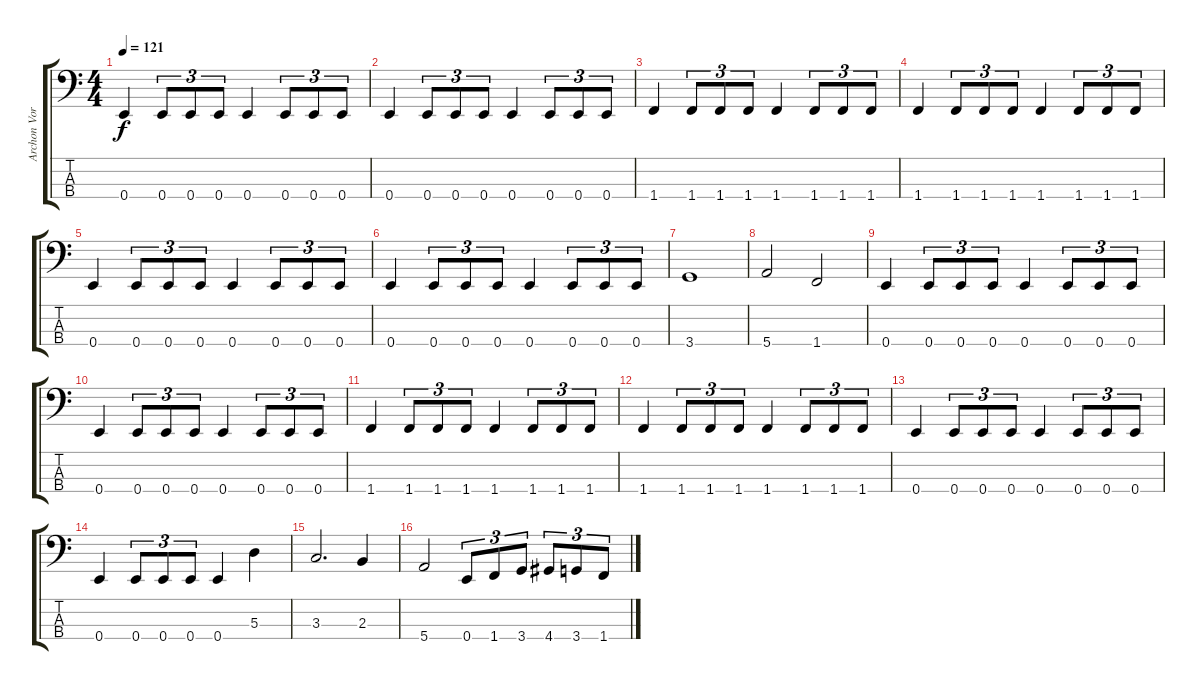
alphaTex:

\track ("Archon Vorskaath" "Archon Vor") {instrument electricbasspick}
\staff {score tabs}
\tuning (G2 D2 A1 E1) {hide}
\ts (4 4)
\tempo 121
\clef f4
\ks c
0.4.4{dy f} 0.4.8{tu (3 2)} 0.4.8{tu (3 2)} 0.4.8{tu (3 2)} 0.4.4 0.4.8{tu (3 2)} 0.4.8{tu (3 2)} 0.4.8{tu (3 2)} |
0.4.4 0.4.8{tu (3 2)} 0.4.8{tu (3 2)} 0.4.8{tu (3 2)} 0.4.4 0.4.8{tu (3 2)} 0.4.8{tu (3 2)} 0.4.8{tu (3 2)} |
1.4.4 1.4.8{tu (3 2)} 1.4.8{tu (3 2)} 1.4.8{tu (3 2)} 1.4.4 1.4.8{tu (3 2)} 1.4.8{tu (3 2)} 1.4.8{tu (3 2)} |
1.4.4 1.4.8{tu (3 2)} 1.4.8{tu (3 2)} 1.4.8{tu (3 2)} 1.4.4 1.4.8{tu (3 2)} 1.4.8{tu (3 2)} 1.4.8{tu (3 2)} |
0.4.4 0.4.8{tu (3 2)} 0.4.8{tu (3 2)} 0.4.8{tu (3 2)} 0.4.4 0.4.8{tu (3 2)} 0.4.8{tu (3 2)} 0.4.8{tu (3 2)} |
0.4.4 0.4.8{tu (3 2)} 0.4.8{tu (3 2)} 0.4.8{tu (3 2)} 0.4.4 0.4.8{tu (3 2)} 0.4.8{tu (3 2)} 0.4.8{tu (3 2)} |
3.4.1 |
5.4.2 1.4.2 |
0.4.4 0.4.8{tu (3 2)} 0.4.8{tu (3 2)} 0.4.8{tu (3 2)} 0.4.4 0.4.8{tu (3 2)} 0.4.8{tu (3 2)} 0.4.8{tu (3 2)} |
0.4.4 0.4.8{tu (3 2)} 0.4.8{tu (3 2)} 0.4.8{tu (3 2)} 0.4.4 0.4.8{tu (3 2)} 0.4.8{tu (3 2)} 0.4.8{tu (3 2)} |
1.4.4 1.4.8{tu (3 2)} 1.4.8{tu (3 2)} 1.4.8{tu (3 2)} 1.4.4 1.4.8{tu (3 2)} 1.4.8{tu (3 2)} 1.4.8{tu (3 2)} |
1.4.4 1.4.8{tu (3 2)} 1.4.8{tu (3 2)} 1.4.8{tu (3 2)} 1.4.4 1.4.8{tu (3 2)} 1.4.8{tu (3 2)} 1.4.8{tu (3 2)} |
0.4.4 0.4.8{tu (3 2)} 0.4.8{tu (3 2)} 0.4.8{tu (3 2)} 0.4.4 0.4.8{tu (3 2)} 0.4.8{tu (3 2)} 0.4.8{tu (3 2)} |
0.4.4 0.4.8{tu (3 2)} 0.4.8{tu (3 2)} 0.4.8{tu (3 2)} 0.4.4 5.3.4 |
3.3.2{d} 2.3.4 |
5.4.2 0.4.8{tu (3 2)} 1.4.8{tu (3 2)} 3.4.8{tu (3 2)} 4.4.8{tu (3 2)} 3.4.8{tu (3 2)} 1.4.8{tu (3 2)}
